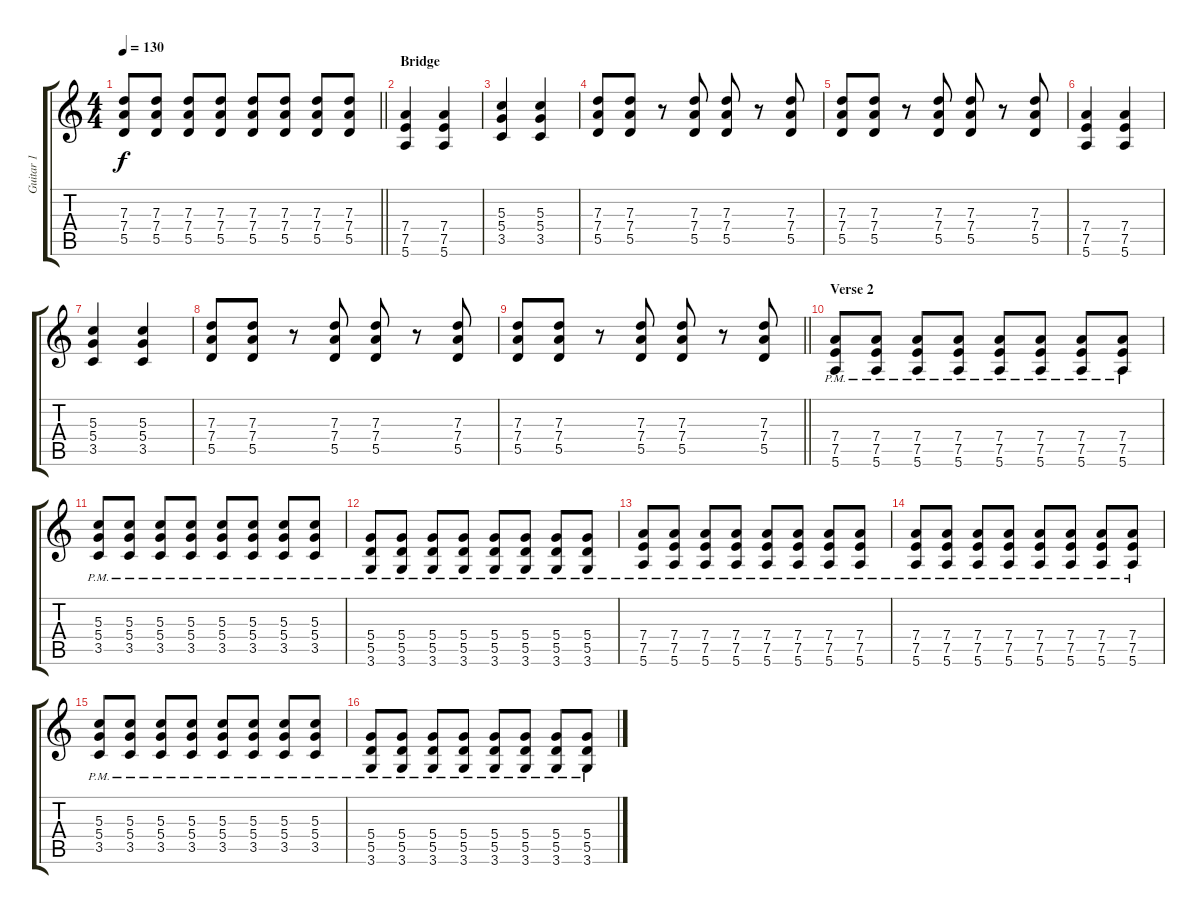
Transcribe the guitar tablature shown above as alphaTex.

\track ("Guitar 1" "Guitar 1") {instrument overdrivenguitar}
\staff {score tabs}
\tuning (E4 B3 G3 D3 A2 E2) {hide}
\ts (4 4)
\tempo 130
\clef g2
\barLineRight lightlight
\ks c
(7.3 7.4 5.5).8{dy f} (7.3 7.4 5.5).8 (7.3 7.4 5.5).8 (7.3 7.4 5.5).8 (7.3 7.4 5.5).8 (7.3 7.4 5.5).8 (7.3 7.4 5.5).8 (7.3 7.4 5.5).8 |
\section ("" "Bridge")
(7.4 7.5 5.6).4 (7.4 7.5 5.6).4 |
(5.3 5.4 3.5).4 (5.3 5.4 3.5).4 |
(7.3 7.4 5.5).8 (7.3 7.4 5.5).8 r.8 (7.3 7.4 5.5).8 (7.3 7.4 5.5).8 r.8 (7.3 7.4 5.5).8 |
(7.3 7.4 5.5).8 (7.3 7.4 5.5).8 r.8 (7.3 7.4 5.5).8 (7.3 7.4 5.5).8 r.8 (7.3 7.4 5.5).8 |
(7.4 7.5 5.6).4 (7.4 7.5 5.6).4 |
(5.3 5.4 3.5).4 (5.3 5.4 3.5).4 |
(7.3 7.4 5.5).8 (7.3 7.4 5.5).8 r.8 (7.3 7.4 5.5).8 (7.3 7.4 5.5).8 r.8 (7.3 7.4 5.5).8 |
\barLineRight lightlight
(7.3 7.4 5.5).8 (7.3 7.4 5.5).8 r.8 (7.3 7.4 5.5).8 (7.3 7.4 5.5).8 r.8 (7.3 7.4 5.5).8 |
\section ("" "Verse 2")
(7.4{pm} 7.5{pm} 5.6{pm}).8 (7.4{pm} 7.5{pm} 5.6{pm}).8 (7.4{pm} 7.5{pm} 5.6{pm}).8 (7.4{pm} 7.5{pm} 5.6{pm}).8 (7.4{pm} 7.5{pm} 5.6{pm}).8 (7.4{pm} 7.5{pm} 5.6{pm}).8 (7.4{pm} 7.5{pm} 5.6{pm}).8 (7.4{pm} 7.5{pm} 5.6{pm}).8 |
(5.3{pm} 5.4{pm} 3.5{pm}).8 (5.3{pm} 5.4{pm} 3.5{pm}).8 (5.3{pm} 5.4{pm} 3.5{pm}).8 (5.3{pm} 5.4{pm} 3.5{pm}).8 (5.3{pm} 5.4{pm} 3.5{pm}).8 (5.3{pm} 5.4{pm} 3.5{pm}).8 (5.3{pm} 5.4{pm} 3.5{pm}).8 (5.3{pm} 5.4{pm} 3.5{pm}).8 |
(5.4{pm} 5.5{pm} 3.6{pm}).8 (5.4{pm} 5.5{pm} 3.6{pm}).8 (5.4{pm} 5.5{pm} 3.6{pm}).8 (5.4{pm} 5.5{pm} 3.6{pm}).8 (5.4{pm} 5.5{pm} 3.6{pm}).8 (5.4{pm} 5.5{pm} 3.6{pm}).8 (5.4{pm} 5.5{pm} 3.6{pm}).8 (5.4{pm} 5.5{pm} 3.6{pm}).8 |
(7.4{pm} 7.5{pm} 5.6{pm}).8 (7.4{pm} 7.5{pm} 5.6{pm}).8 (7.4{pm} 7.5{pm} 5.6{pm}).8 (7.4{pm} 7.5{pm} 5.6{pm}).8 (7.4{pm} 7.5{pm} 5.6{pm}).8 (7.4{pm} 7.5{pm} 5.6{pm}).8 (7.4{pm} 7.5{pm} 5.6{pm}).8 (7.4{pm} 7.5{pm} 5.6{pm}).8 |
(7.4{pm} 7.5{pm} 5.6{pm}).8 (7.4{pm} 7.5{pm} 5.6{pm}).8 (7.4{pm} 7.5{pm} 5.6{pm}).8 (7.4{pm} 7.5{pm} 5.6{pm}).8 (7.4{pm} 7.5{pm} 5.6{pm}).8 (7.4{pm} 7.5{pm} 5.6{pm}).8 (7.4{pm} 7.5{pm} 5.6{pm}).8 (7.4{pm} 7.5{pm} 5.6{pm}).8 |
(5.3{pm} 5.4{pm} 3.5{pm}).8 (5.3{pm} 5.4{pm} 3.5{pm}).8 (5.3{pm} 5.4{pm} 3.5{pm}).8 (5.3{pm} 5.4{pm} 3.5{pm}).8 (5.3{pm} 5.4{pm} 3.5{pm}).8 (5.3{pm} 5.4{pm} 3.5{pm}).8 (5.3{pm} 5.4{pm} 3.5{pm}).8 (5.3{pm} 5.4{pm} 3.5{pm}).8 |
(5.4{pm} 5.5{pm} 3.6{pm}).8 (5.4{pm} 5.5{pm} 3.6{pm}).8 (5.4{pm} 5.5{pm} 3.6{pm}).8 (5.4{pm} 5.5{pm} 3.6{pm}).8 (5.4{pm} 5.5{pm} 3.6{pm}).8 (5.4{pm} 5.5{pm} 3.6{pm}).8 (5.4{pm} 5.5{pm} 3.6{pm}).8 (5.4{pm} 5.5{pm} 3.6{pm}).8
